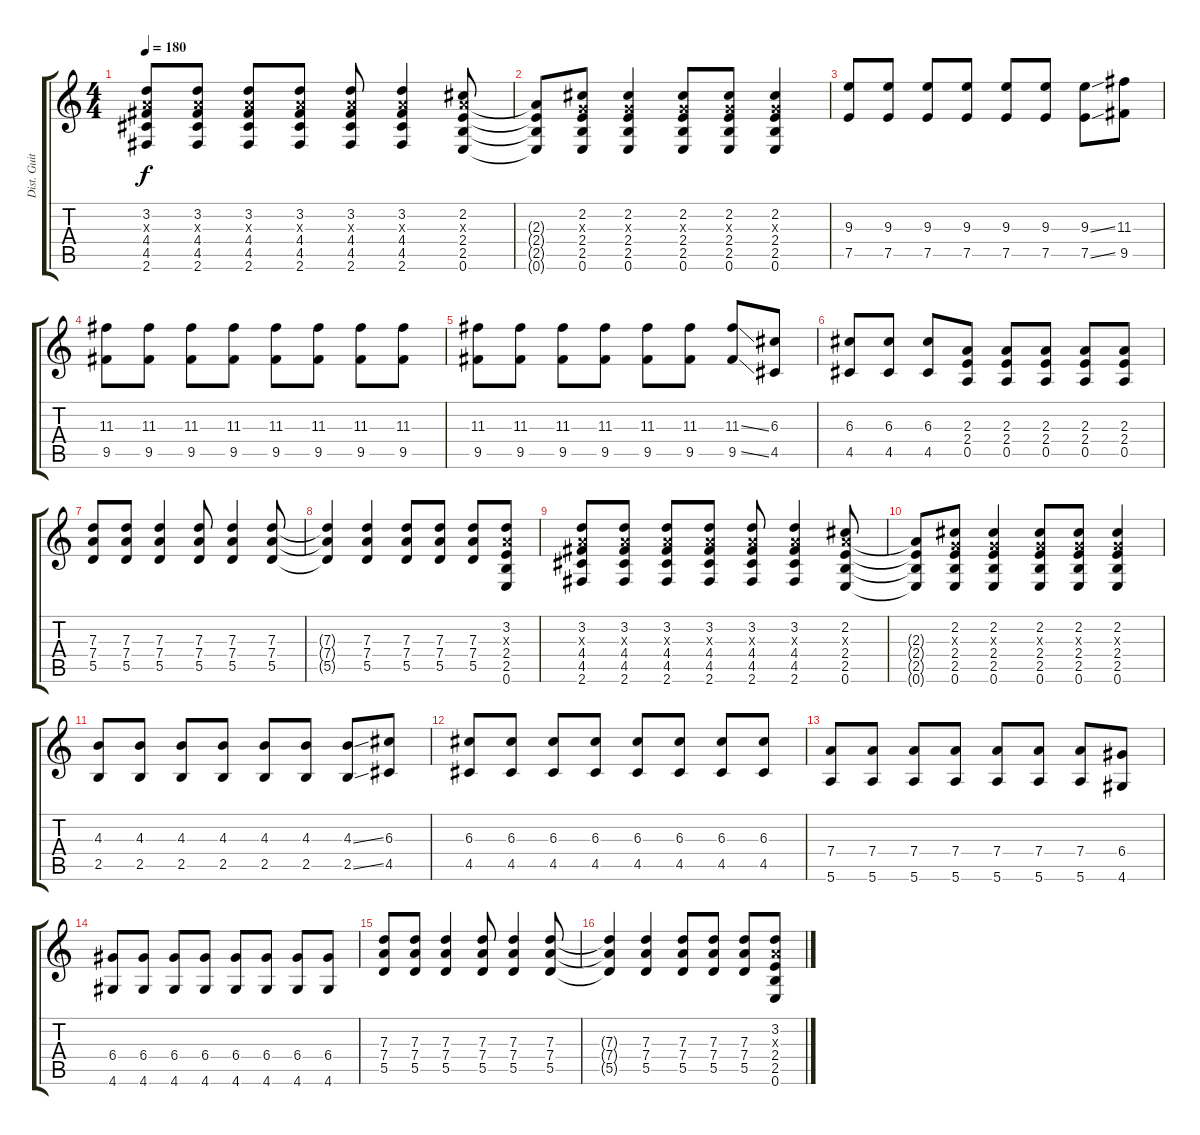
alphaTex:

\track ("Dist. Guitar" "Dist. Guit") {instrument overdrivenguitar}
\staff {score tabs}
\tuning (E4 B3 G3 D3 A2 E2) {hide}
\ts (4 4)
\tempo 180
\clef g2
\ks c
(3.2 2.3{x} 4.4 4.5 2.6).8{dy f} (3.2 2.3{x} 4.4 4.5 2.6).8 (3.2 2.3{x} 4.4 4.5 2.6).8 (3.2 2.3{x} 4.4 4.5 2.6).8 (3.2 2.3{x} 4.4 4.5 2.6).8 (3.2 2.3{x} 4.4 4.5 2.6).4 (2.2 2.3{x} 2.4 2.5 0.6).8 |
(2.3{t} 2.4{t} 2.5{t} 0.6{t}).8 (2.2 0.3{x} 2.4 2.5 0.6).8 (2.2 0.3{x} 2.4 2.5 0.6).4 (2.2 0.3{x} 2.4 2.5 0.6).8 (2.2 0.3{x} 2.4 2.5 0.6).8 (2.2 0.3{x} 2.4 2.5 0.6).4 |
(9.3 7.5).8 (9.3 7.5).8 (9.3 7.5).8 (9.3 7.5).8 (9.3 7.5).8 (9.3 7.5).8 (9.3{ss} 7.5{ss}).8 (11.3 9.5).8 |
(11.3 9.5).8 (11.3 9.5).8 (11.3 9.5).8 (11.3 9.5).8 (11.3 9.5).8 (11.3 9.5).8 (11.3 9.5).8 (11.3 9.5).8 |
(11.3 9.5).8 (11.3 9.5).8 (11.3 9.5).8 (11.3 9.5).8 (11.3 9.5).8 (11.3 9.5).8 (11.3{ss} 9.5{ss}).8 (6.3 4.5).8 |
(6.3 4.5).8 (6.3 4.5).8 (6.3 4.5).8 (2.3 2.4 0.5).8 (2.3 2.4 0.5).8 (2.3 2.4 0.5).8 (2.3 2.4 0.5).8 (2.3 2.4 0.5).8 |
(7.3 7.4 5.5).8 (7.3 7.4 5.5).8 (7.3 7.4 5.5).4 (7.3 7.4 5.5).8 (7.3 7.4 5.5).4 (7.3 7.4 5.5).8 |
(7.3{t} 7.4{t} 5.5{t}).4 (7.3 7.4 5.5).4 (7.3 7.4 5.5).8 (7.3 7.4 5.5).8 (7.3 7.4 5.5).8 (3.2 2.3{x} 2.4 2.5 0.6).8 |
(3.2 2.3{x} 4.4 4.5 2.6).8 (3.2 2.3{x} 4.4 4.5 2.6).8 (3.2 2.3{x} 4.4 4.5 2.6).8 (3.2 2.3{x} 4.4 4.5 2.6).8 (3.2 2.3{x} 4.4 4.5 2.6).8 (3.2 2.3{x} 4.4 4.5 2.6).4 (2.2 2.3{x} 2.4 2.5 0.6).8 |
(2.3{t} 2.4{t} 2.5{t} 0.6{t}).8 (2.2 0.3{x} 2.4 2.5 0.6).8 (2.2 0.3{x} 2.4 2.5 0.6).4 (2.2 0.3{x} 2.4 2.5 0.6).8 (2.2 0.3{x} 2.4 2.5 0.6).8 (2.2 0.3{x} 2.4 2.5 0.6).4 |
(4.3 2.5).8 (4.3 2.5).8 (4.3 2.5).8 (4.3 2.5).8 (4.3 2.5).8 (4.3 2.5).8 (4.3{ss} 2.5{ss}).8 (6.3 4.5).8 |
(6.3 4.5).8 (6.3 4.5).8 (6.3 4.5).8 (6.3 4.5).8 (6.3 4.5).8 (6.3 4.5).8 (6.3 4.5).8 (6.3 4.5).8 |
(7.4 5.6).8 (7.4 5.6).8 (7.4 5.6).8 (7.4 5.6).8 (7.4 5.6).8 (7.4 5.6).8 (7.4 5.6).8 (6.4 4.6).8 |
(6.4 4.6).8 (6.4 4.6).8 (6.4 4.6).8 (6.4 4.6).8 (6.4 4.6).8 (6.4 4.6).8 (6.4 4.6).8 (6.4 4.6).8 |
(7.3 7.4 5.5).8 (7.3 7.4 5.5).8 (7.3 7.4 5.5).4 (7.3 7.4 5.5).8 (7.3 7.4 5.5).4 (7.3 7.4 5.5).8 |
(7.3{t} 7.4{t} 5.5{t}).4 (7.3 7.4 5.5).4 (7.3 7.4 5.5).8 (7.3 7.4 5.5).8 (7.3 7.4 5.5).8 (3.2 2.3{x} 2.4 2.5 0.6).8
